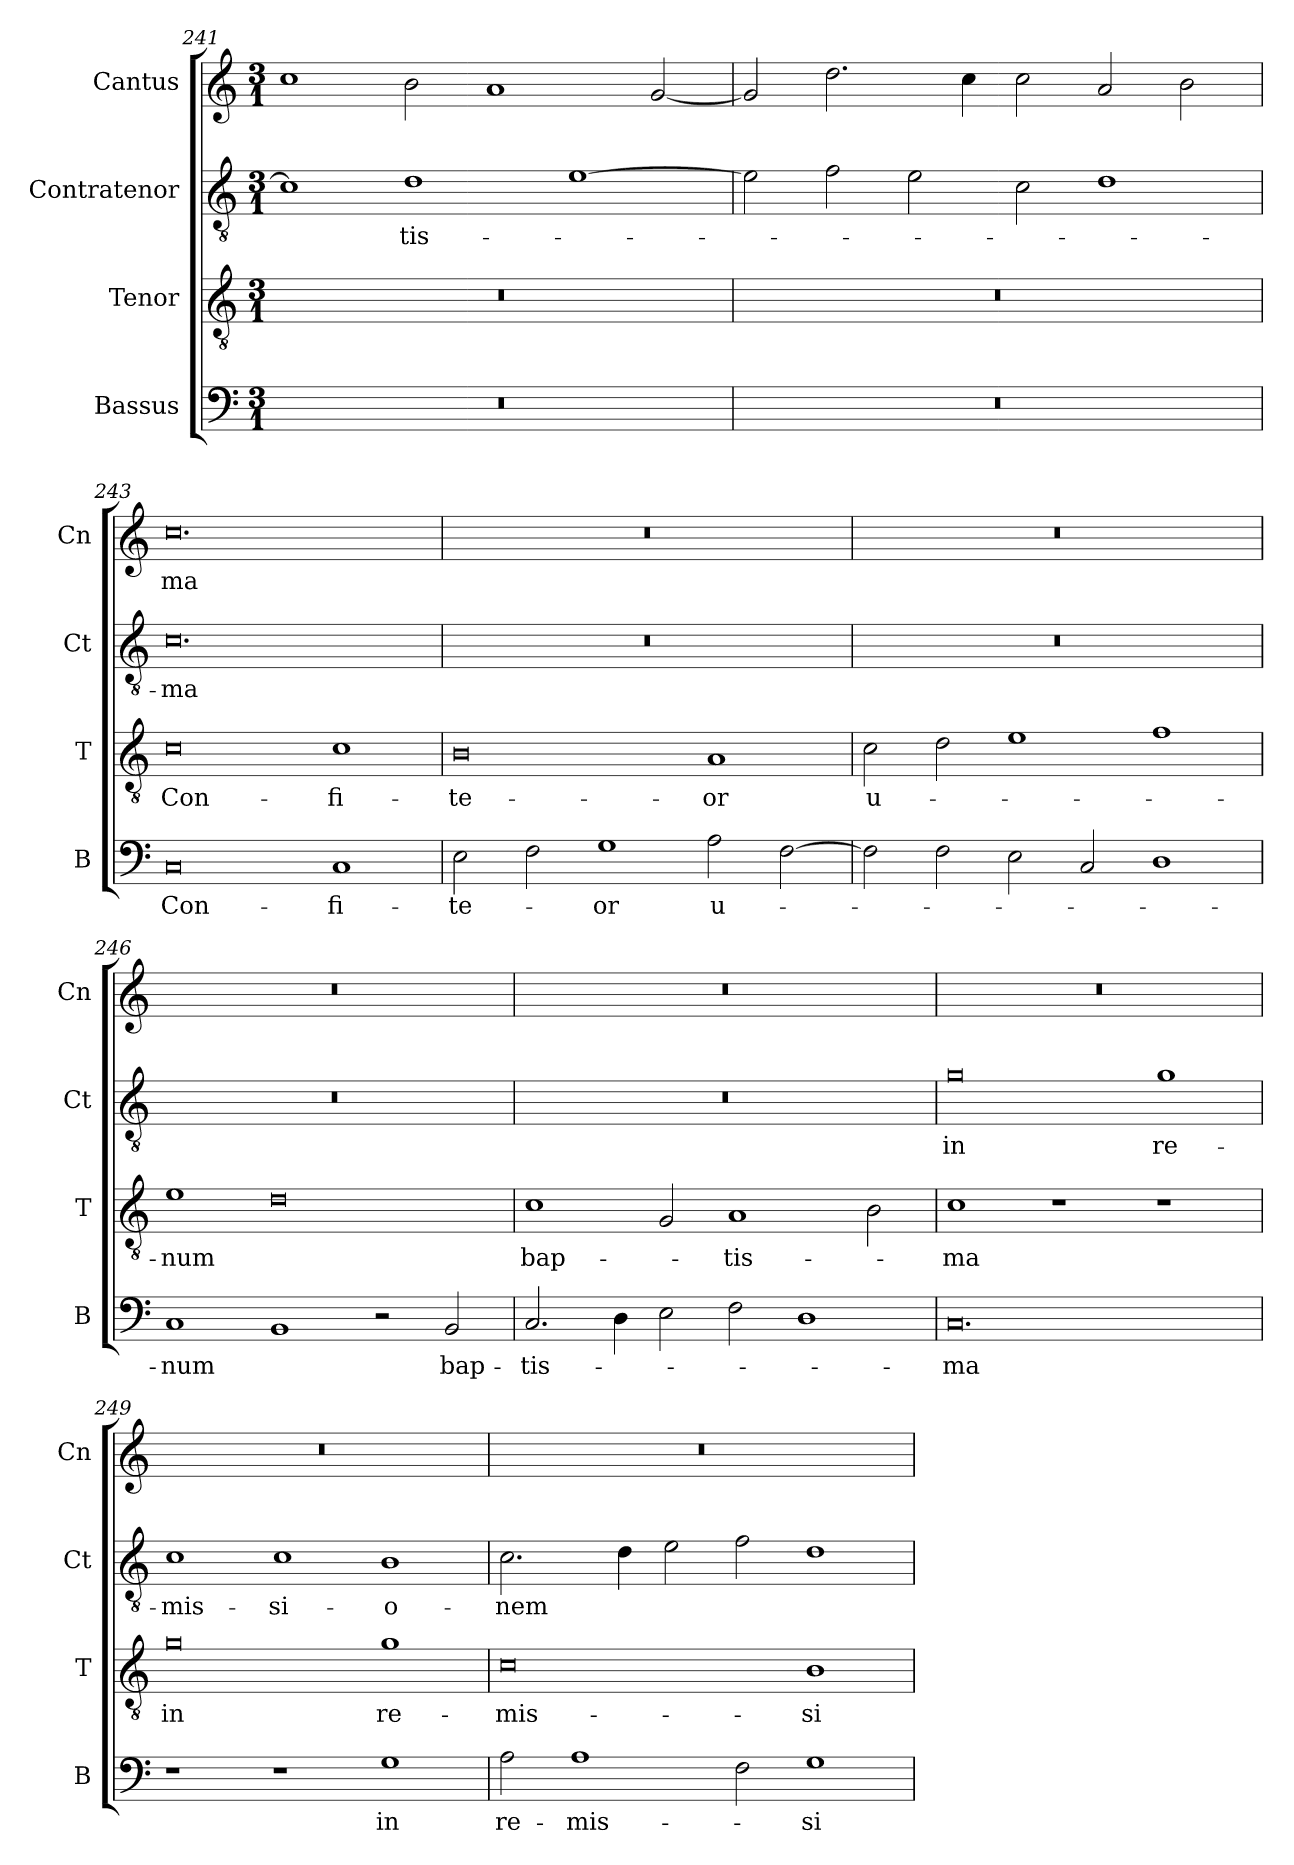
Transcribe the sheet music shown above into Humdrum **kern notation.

**kern	**text	**kern	**text	**kern	**text	**kern	**text
*part4	*part4	*part3	*part3	*part2	*part2	*part1	*part1
*staff4	*staff4	*staff3	*staff3	*staff2	*staff2	*staff1	*staff1
*I"Bassus	*	*I"Tenor	*	*I"Contratenor	*	*I"Cantus	*
*I'B	*	*I'T	*	*I'Ct	*	*I'Cn	*
*clefF4	*	*clefGv2	*	*clefGv2	*	*clefG2	*
*k[]	*	*k[]	*	*k[]	*	*k[]	*
*M3/1	*	*M3/1	*	*M3/1	*	*M3/1	*
=241	=241	=241	=241	=241	=241	=241	=241
0.r	.	0.r	.	1c]	.	1cc	.
.	.	.	.	1d	-tis-	2b\	.
.	.	.	.	.	.	1a	.
.	.	.	.	[1e	.	.	.
.	.	.	.	.	.	[2g/	.
=242	=242	=242	=242	=242	=242	=242	=242
0.r	.	0.r	.	2e\]	.	2g/]	.
.	.	.	.	2f\	.	2.dd\	.
.	.	.	.	2e\	.	.	.
.	.	.	.	.	.	4cc\	.
.	.	.	.	2c\	.	2cc\	.
.	.	.	.	1d	.	2a/	.
.	.	.	.	.	.	2b\	.
=243	=243	=243	=243	=243	=243	=243	=243
0C	Con-	0c	Con-	0.c	-ma	0.cc	-ma
1C	-fi-	1c	-fi-	.	.	.	.
=244	=244	=244	=244	=244	=244	=244	=244
2E\	-te-	0B	-te-	0.r	.	0.r	.
2F\	.	.	.	.	.	.	.
1G	-or	.	.	.	.	.	.
2A\	u-	1A	-or	.	.	.	.
[2F\	.	.	.	.	.	.	.
=245	=245	=245	=245	=245	=245	=245	=245
2F\]	.	2c\	u-	0.r	.	0.r	.
2F\	.	2d\	.	.	.	.	.
2E\	.	1e	.	.	.	.	.
2C/	.	.	.	.	.	.	.
1D	.	1f	.	.	.	.	.
=246	=246	=246	=246	=246	=246	=246	=246
1C	-num	1e	-num	0.r	.	0.r	.
1BB	.	0d	.	.	.	.	.
2r	.	.	.	.	.	.	.
2BB/	bap-	.	.	.	.	.	.
=247	=247	=247	=247	=247	=247	=247	=247
2.C/	-tis-	1c	bap-	0.r	.	0.r	.
4D\	.	.	.	.	.	.	.
2E\	.	2G/	.	.	.	.	.
2F\	.	1A	-tis-	.	.	.	.
1D	.	.	.	.	.	.	.
.	.	2B\	.	.	.	.	.
=248	=248	=248	=248	=248	=248	=248	=248
0.C	-ma	1c	-ma	0g	in	0.r	.
.	.	1r	.	.	.	.	.
.	.	1r	.	1g	re-	.	.
=249	=249	=249	=249	=249	=249	=249	=249
1r	.	0g	in	1c	-mis-	0.r	.
1r	.	.	.	1c	-si-	.	.
1G	in	1g	re-	1B	-o-	.	.
=250	=250	=250	=250	=250	=250	=250	=250
2A\	re-	0c	-mis-	2.c\	-nem	0.r	.
1A	-mis-	.	.	.	.	.	.
.	.	.	.	4d\	.	.	.
.	.	.	.	2e\	.	.	.
2F\	.	.	.	2f\	.	.	.
1G	-si-	1B	-si-	1d	.	.	.
=	=	=	=	=	=	=	=
*-	*-	*-	*-	*-	*-	*-	*-
